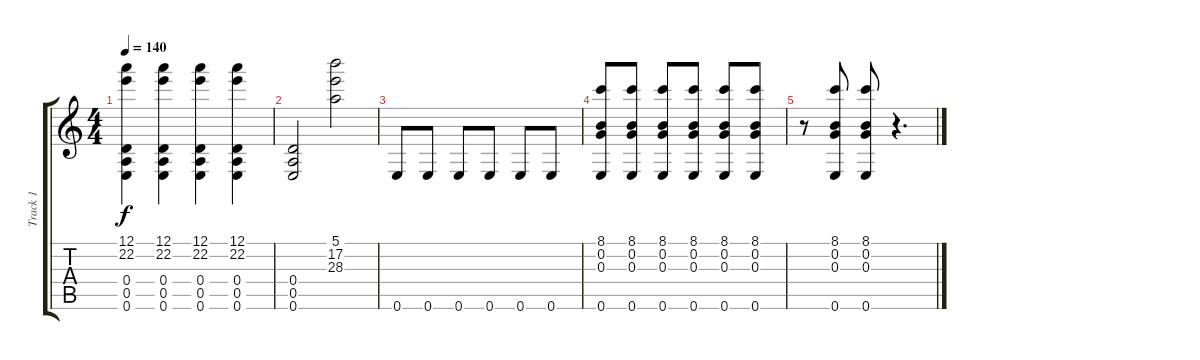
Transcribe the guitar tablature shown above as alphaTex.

\track ("Track 1" "Track 1") {mute instrument acousticguitarsteel}
\staff {score tabs}
\tuning (E4 B3 G3 D3 A2 E2) {hide}
\ts (4 4)
\tempo 140
\clef g2
\ks aminor
(12.1 22.2 0.4 0.5 0.6).4{dy f} (12.1 22.2 0.4 0.5 0.6).4 (12.1 22.2 0.4 0.5 0.6).4 (12.1 22.2 0.4 0.5 0.6).4 |
(0.4 0.5 0.6).2 (5.1 17.2 28.3).2 |
0.6.8 0.6.8 0.6.8 0.6.8 0.6.8 0.6.8 |
(8.1 0.2 0.3 0.6).8 (8.1 0.2 0.3 0.6).8 (8.1 0.2 0.3 0.6).8 (8.1 0.2 0.3 0.6).8 (8.1 0.2 0.3 0.6).8 (8.1 0.2 0.3 0.6).8 |
r.8 (8.1 0.2 0.3 0.6).8 (8.1 0.2 0.3 0.6).8 r.4{d}
